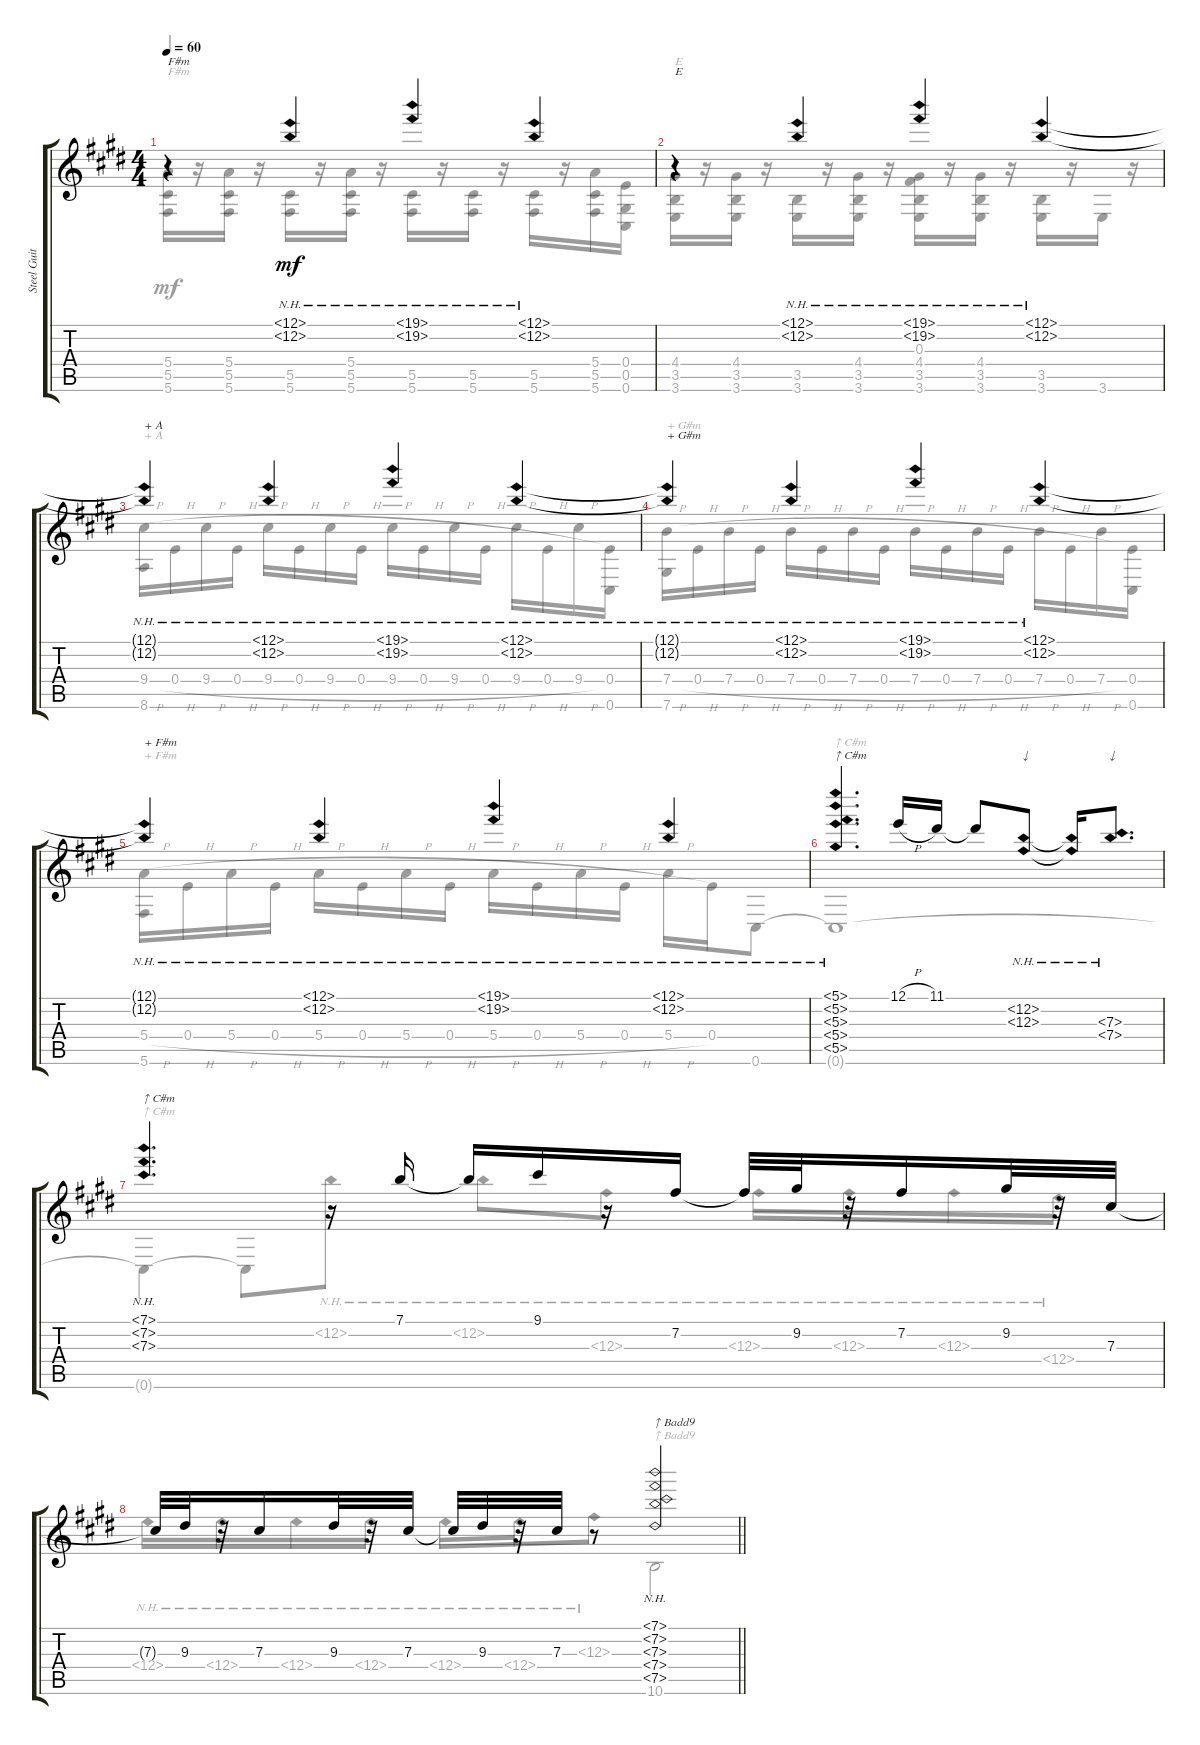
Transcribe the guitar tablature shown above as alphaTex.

\track ("Steel Guitar" "Steel Guit") {instrument acousticguitarsteel}
\staff {score tabs}
\tuning (E4 B3 Gb3 E3 Ab2 Db2) {hide}
\voice
\ts (4 4)
\tempo 60
\clef g2
\ks e
r.4{txt "F#m" dy mf} (12.1{nh} 12.2{nh}).4 (19.1{nh} 19.2{nh}).4 (12.1{nh} 12.2{nh}).4 |
r.4{txt "E"} (12.1{nh} 12.2{nh}).4 (19.1{nh} 19.2{nh}).4 (12.1{nh} 12.2{nh}).4 |
(12.1{nh t} 12.2{nh t}).4{txt "+ A"} (12.1{nh} 12.2{nh}).4 (19.1{nh} 19.2{nh}).4 (12.1{nh} 12.2{nh}).4 |
(12.1{nh t} 12.2{nh t}).4{txt "+ G#m"} (12.1{nh} 12.2{nh}).4 (19.1{nh} 19.2{nh}).4 (12.1{nh} 12.2{nh}).4 |
(12.1{nh t} 12.2{nh t}).4{txt "+ F#m"} (12.1{nh} 12.2{nh}).4 (19.1{nh} 19.2{nh}).4 (12.1{nh} 12.2{nh}).4 |
(5.1{nh} 5.2{nh} 5.3{nh} 5.4{nh} 5.5{nh}).4{d txt "↑ C#m"} 12.1{h}.16 11.1.16 11.1{t}.8 (12.2{nh} 12.3{nh}).8{txt "↓"} (12.2{nh t} 12.3{nh t}).16 (7.3{nh} 7.4{nh}).8{d txt "↓"} |
(7.1{nh} 7.2{nh} 7.3{nh}).4{d txt "↑ C#m"} r.16 7.1.16 7.1{t}.16 9.1.16 r.16 7.2.16 7.2{t}.32 9.2.32 r.32 7.2.16 9.2.32 r.32 7.3.32 |
\barLineRight lightlight
7.3{t}.32 9.3.32 r.32 7.3.16 9.3.32 r.32 7.3.32 7.3{t}.32 9.3.32 r.32 7.3.32 r.8 (7.1{nh} 7.2{nh} 7.3{nh} 7.4{nh} 7.5{nh}).2{txt "↑ Badd9"}
\voice
\clef g2
\ottava regular
\simile none
\ks e
(5.4 5.5 5.6).16{txt "F#m" dy mf} r.16 (5.4 5.5 5.6).16 r.16 (5.5 5.6).16 r.16 (5.4 5.5 5.6).16 r.16 (5.5 5.6).16 r.16 (5.5 5.6).16 r.16 (5.5 5.6).16 r.16 (5.4 5.5 5.6).16 (0.4 0.5 0.6).16 |
(4.4 3.5 3.6).16{txt "E"} r.16 (4.4 3.5 3.6).16 r.16 (3.5 3.6).16 r.16 (4.4 3.5 3.6).16 r.16 (0.3 4.4 3.5 3.6).16 r.16 (4.4 3.5 3.6).16 r.16 (3.5 3.6).16 r.16 3.6.16 r.16 |
(9.4{h} 8.6).16{txt "+ A"} 0.4{h}.16 9.4{h}.16 0.4{h}.16 9.4{h}.16 0.4{h}.16 9.4{h}.16 0.4{h}.16 9.4{h}.16 0.4{h}.16 9.4{h}.16 0.4{h}.16 9.4{h}.16 0.4{h}.16 9.4{h}.16 (0.4 0.6).16 |
(7.4{h} 7.6).16{txt "+ G#m"} 0.4{h}.16 7.4{h}.16 0.4{h}.16 7.4{h}.16 0.4{h}.16 7.4{h}.16 0.4{h}.16 7.4{h}.16 0.4{h}.16 7.4{h}.16 0.4{h}.16 7.4{h}.16 0.4{h}.16 7.4{h}.16 (0.4 0.6).16 |
(5.4{h} 5.6).16{txt "+ F#m"} 0.4{h}.16 5.4{h}.16 0.4{h}.16 5.4{h}.16 0.4{h}.16 5.4{h}.16 0.4{h}.16 5.4{h}.16 0.4{h}.16 5.4{h}.16 0.4{h}.16 5.4{h}.16 0.4.16 0.6.8 |
0.6{t}.1{txt "↑ C#m"} |
0.6{t}.4{txt "↑ C#m"} 0.6{t}.8 12.2{nh}.8 12.2{nh}.8 12.3{nh}.8 12.3{nh}.16 12.3{nh}.16 12.3{nh}.16 12.4{nh}.16 |
\barLineRight lightlight
12.4{nh}.16 12.4{nh}.16 12.4{nh}.16 12.4{nh}.16 12.4{nh}.16 12.4{nh}.16 12.3{nh}.8 10.6.2{txt "↑ Badd9"}
